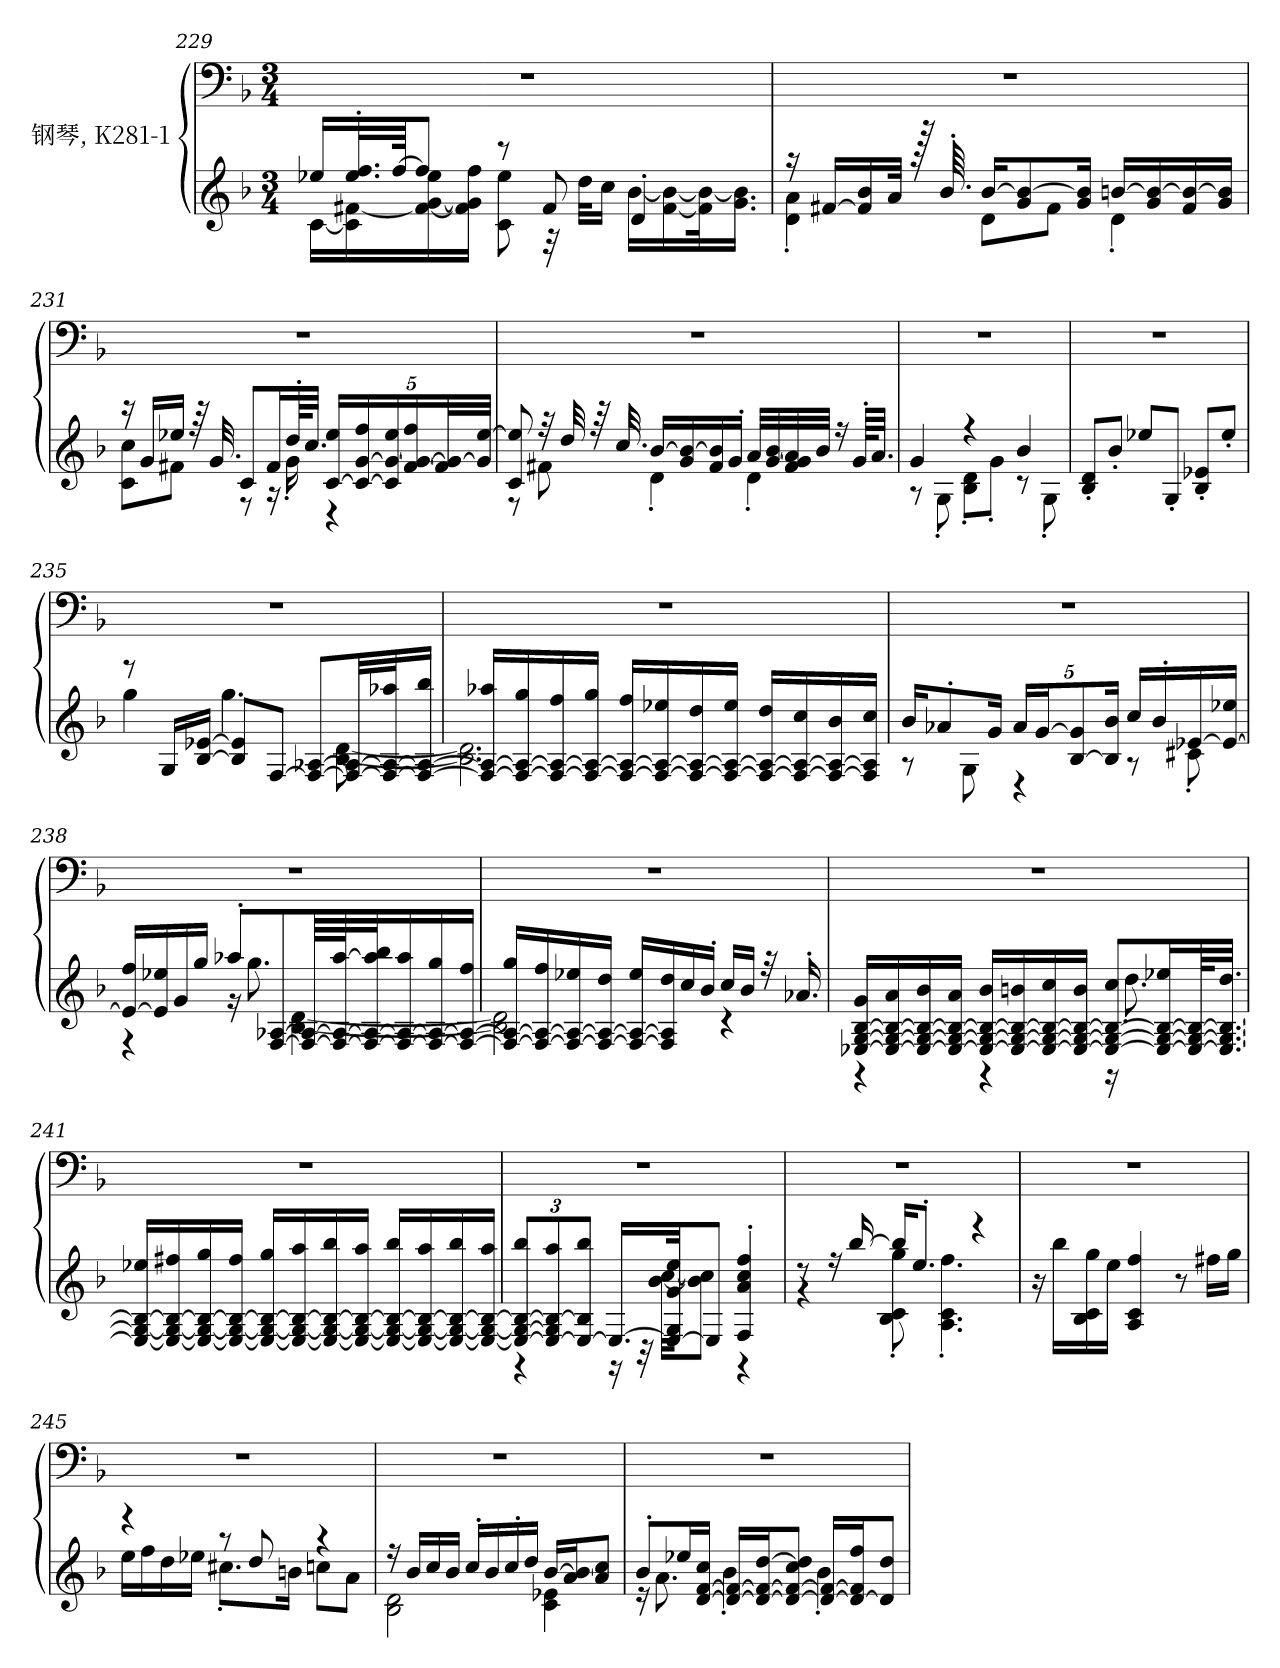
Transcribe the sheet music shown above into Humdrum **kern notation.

**kern	**kern
*part1	*part1
*staff2	*staff1
*I"钢琴, K281-1	*
*clefG2	*clefF4
*k[b-]	*k[b-]
*M3/4	*M3/4
=229	=229
*^	*
16ee-X/LL	[16c\LL	2.r
32.ee-/' 32.ff/'L	16c\] [16f#X\	.
[64ff/JJK	.	.
8ff/J]	16f#\_ [16g\ 16ee-\	.
.	16f#\] 16g\] 16ff\JJ	.
8r	8c\ 8ee-\	.
8f#/	32r	.
.	32dd\KLL	.
.	16cc\JJ	.
4d'/	[16b-\LL	.
.	[16f#\ 16b-\_	.
.	32f#\] 32b-\_K	.
.	16.g\ 16.b-\]JJ	.
!!LO:LB:g=z
=230	=230	=230
16r	4d\' 4a\'	2.r
[16f#X/LL	.	.
16f#/] 16b-/	.	.
32a/JJk	.	.
128r	.	.
64.b-'/	.	.
[16b-/KL	8d\L	.
8g/ 8b-/_	.	.
.	8f#\J	.
16g/ 16b-/]Jk	.	.
[16bn/LL	4d'\	.
16g/ 16b/_	.	.
16f#/ 16b/_	.	.
16g/ 16b/]JJ	.	.
=231	=231	=231
16r	8c\ 8cc\L	2.r
16g/LL	.	.
16ee-X/JJ	8f#X\J	.
64r	.	.
32.g/	.	.
8c/L	8r	.
16f#/L	16r	.
64dd'/KL	16g'\	.
32.cc/JJJ	.	.
*Xbrackettup	*	*
[20c/ 20ee-/LL	4r	.
20c/_ [20g/ 20ff/	.	.
20c/] 20g/_ 20ee-/	.	.
[20f#/ 20g/_ 20ff/	.	.
40f#/] 40g/_L	.	.
40g/] [40ee-/JJJ	.	.
!!LO:LB:g=z
=232	=232	=232
8c/ 8ee-/]	8r	2.r
32r	8f#X\	.
32dd/	.	.
64r	.	.
32.cc/	.	.
[16b-/LL	4d'\	.
16g/ 16b-/_	.	.
16f#/ 16b-/]	.	.
16g'/JJ	.	.
32a/LLL	4d'\	.
[32g/ 32b-/	.	.
32f#/ 32g/] 32a/	.	.
32b-/JJJ	.	.
16r	.	.
64g'/KLLL	.	.
32.a/JJJ	.	.
=233	=233	=233
4g/	8r	2.r
.	8G'\	.
4r	8B-\' 8d\'L	.
.	8g'\J	.
4b-/	8r	.
.	8G'\	.
*v	*v	*
=234	=234
8B-/' 8d/'L	2.r
8b-'/J	.
8ee-X/L	.
8G'/J	.
8B-/' 8e-X/'L	.
8ee-'/J	.
!!LO:LB:g=z
=235	=235
*^	*
8r	4gg\	2.r
16G/LL	.	.
[16B-/ [16e-X/JJ	.	.
8B-/] 8e-/]L	4.gg\	.
[8F/J	.	.
8F/_ [8A-X/L	.	.
32F/_ 32A-/_LL	[8B-\ [8d\	.
32F/_ 32A-/_ 32aa-X/J	.	.
16F/_ 16A-/_ 16bb-/JJ	.	.
=236	=236	=236
16F/_ 16A-/_ 16aa-X/LL	2.B-\] 2.d\]	2.r
16F/_ 16A-/_ 16gg/	.	.
16F/_ 16A-/_ 16ff/	.	.
16F/_ 16A-/_ 16gg/JJ	.	.
16F/_ 16A-/_ 16ff/LL	.	.
16F/_ 16A-/_ 16ee-X/	.	.
16F/_ 16A-/_ 16dd/	.	.
16F/_ 16A-/_ 16ee-/JJ	.	.
16F/_ 16A-/_ 16dd/LL	.	.
16F/_ 16A-/_ 16cc/	.	.
16F/_ 16A-/_ 16b-/	.	.
16F/] 16A-/] 16cc/JJ	.	.
!!LO:LB:g=z
=237	=237	=237
16b-/KL	8r	2.r
8a-X'/	.	.
.	8G\	.
16g/Jk	.	.
20a-/LL	4r	.
[20g/J	.	.
[10B-/ 10g/]	.	.
20B-/] 20b-/Jk	.	.
16cc/LL	8r	.
16b-'/	.	.
[16e-X/	8c#X'\	.
16e-/_ 16ee-X/JJ	.	.
=238	=238	=238
16e-/_ 16ff/LL	4r	2.r
16e-/] 16ee-X/	.	.
16g/	.	.
16gg/JJ	.	.
8aa-X'/L	16r	.
.	8.gg\	.
[8F/ [8A-X/	.	.
64F/_ 64A-/_LLL	[4B-\ [4d\	.
64F/_ 64A-/_ [64aa-/J	.	.
32F/_ 32A-/_ 32aa-/] 32bb-/J	.	.
16F/_ 16A-/_ 16aa-/	.	.
16F/_ 16A-/_ 16gg/	.	.
16F/_ 16A-/_ 16ff/JJ	.	.
!!LO:PB:g=z
=239	=239	=239
16F/_ 16A-/_ 16gg/LL	2B-\] 2d\]	2.r
16F/_ 16A-/_ 16ff/	.	.
16F/_ 16A-/_ 16ee-X/	.	.
16F/_ 16A-/_ 16dd/JJ	.	.
16F/_ 16A-/_ 16ee-/LL	.	.
16F/] 16A-/] 16dd/	.	.
16cc/	.	.
16b-'/JJ	.	.
16cc/LL	4r	.
16b-/JJ	.	.
32r	.	.
16.a-X'/	.	.
=240	=240	=240
[16E-X/ [16G/ [16B-/ 16g/LL	4r	2.r
16E-/_ 16G/_ 16B-/_ 16a/	.	.
16E-/_ 16G/_ 16B-/_ 16b-/	.	.
16E-/_ 16G/_ 16B-/_ 16a/JJ	.	.
16E-/_ 16G/_ 16B-/_ 16b-/LL	4r	.
16E-/_ 16G/_ 16B-/_ 16bn/	.	.
16E-/_ 16G/_ 16B-/_ 16cc/	.	.
16E-/_ 16G/_ 16B-/_ 16b/JJ	.	.
8E-/_ 8G/_ 8B-/_ 8cc/L	16r	.
.	8.dd'\	.
16E-/_ 16G/_ 16B-/_ 16ee-X/L	.	.
64E-/_ 64G/_ 64B-/_KL	.	.
32.E-/_ 32.G/_ 32.B-/_ 32.dd/JJJ	.	.
*v	*v	*
!!LO:LB:g=z
=241	=241
16E-/_ 16G/_ 16B-/_ 16ee-X/LL	2.r
16E-/_ 16G/_ 16B-/_ 16ff#X/	.
16E-/_ 16G/_ 16B-/_ 16gg/	.
16E-/_ 16G/_ 16B-/_ 16ff#/JJ	.
16E-/_ 16G/_ 16B-/_ 16gg/LL	.
16E-/_ 16G/_ 16B-/_ 16aa/	.
16E-/_ 16G/_ 16B-/_ 16bb-/	.
16E-/_ 16G/_ 16B-/_ 16aa/JJ	.
16E-/_ 16G/_ 16B-/_ 16bb-/LL	.
16E-/_ 16G/_ 16B-/_ 16aa/	.
16E-/_ 16G/_ 16B-/_ 16bb-/	.
16E-/_ 16G/_ 16B-/_ 16aa/JJ	.
=242	=242
*^	*
12E-/_ 12G/_ 12B-/_ 12bb-/L	4r	2.r
12E-/_ 12G/] 12B-/_ 12aa/	.	.
12E-/_ 12B-/] 12bb-/J	.	.
16.E-/LL_	16r	.
.	32r	.
32E-/_ 32G/ 32g/ 32ee/JK	[32b-\ [32cc\KKL	.
8E-/J]	8b-\] 8cc\]J	.
4F/' 4a/' 4cc/' 4ff/'	4r	.
=243	=243	=243
8r	4r	2.r
16r	.	.
[16bb-/	.	.
16bb-/KL]	8B-\' 8c\' 8gg\'	.
8.ee'/J	.	.
.	4.A\' 4.c\' 4.ff\'	.
4r	.	.
*v	*v	*
!!LO:LB:g=z
=244	=244
16r	2.r
16bb-\LL	.
16B-\ 16c\ 16gg\	.
16ee\JJ	.
4A/ 4c/ 4ff/	.
8r	.
16ff#X\LL	.
16gg\JJ	.
=245	=245
*^	*
4r	16ee\LL	2.r
.	16ff\	.
.	16dd\	.
.	16ee-X\JJ	.
8r	8.cc#X'\L	.
8dd/	.	.
.	16bn\Jk	.
4r	8ccn\L	.
.	8a\J	.
=246	=246	=246
16r	2B-\ 2d\	2.r
16b-/LL	.	.
16cc/	.	.
16b-/JJ	.	.
16cc'/LL	.	.
16b-/	.	.
16cc'/	.	.
16dd/JJ	.	.
[16b-/LL	4c\ 4e-X\	.
[16a/ 16b-/]J	.	.
8a/] 8cc/J	.	.
!!LO:LB:g=z
=247	=247	=247
8b-'/L	16r	2.r
.	8.a\	.
16ee-X/L	.	.
[16d/ [16f/ 16cc/JJ	.	.
16d/_ 16f/_LL	4b-'\	.
16d/_ 16f/_ [16dd/J	.	.
8d/_ 8f/_ 8cc/ 8dd/]J	.	.
16d/_ 16f/_LL	4b-'\	.
16d/_ 16f/] 16ff/J	.	.
8d/] 8dd/J	.	.
*v	*v	*
=	=
*-	*-
